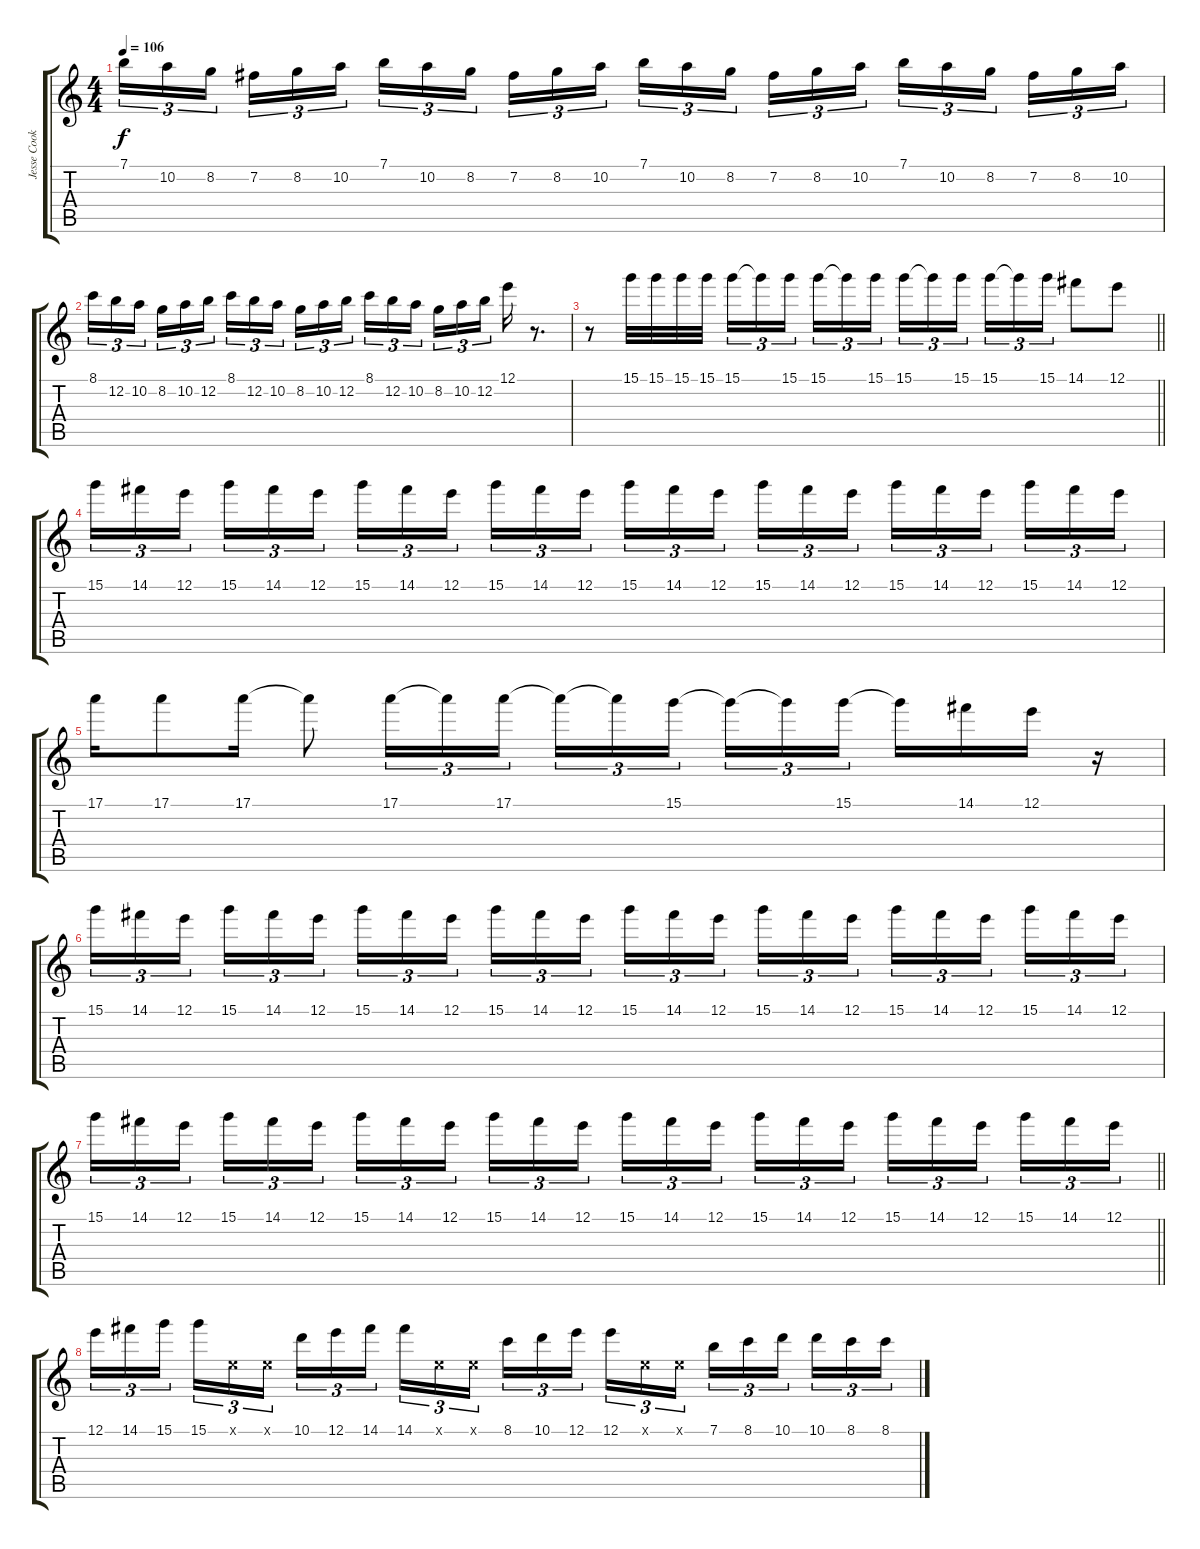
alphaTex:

\track ("Jesse Cook" "Jesse Cook") {instrument acousticguitarnylon}
\staff {score tabs}
\tuning (E4 B3 G3 D3 A2 E2) {hide}
\ts (4 4)
\tempo 106
\clef g2
\ks c
7.1.16{tu (3 2) dy f} 10.2.16{tu (3 2)} 8.2.16{tu (3 2) beam splitsecondary} 7.2.16{tu (3 2)} 8.2.16{tu (3 2)} 10.2.16{tu (3 2)} 7.1.16{tu (3 2)} 10.2.16{tu (3 2)} 8.2.16{tu (3 2) beam splitsecondary} 7.2.16{tu (3 2)} 8.2.16{tu (3 2)} 10.2.16{tu (3 2)} 7.1.16{tu (3 2)} 10.2.16{tu (3 2)} 8.2.16{tu (3 2) beam splitsecondary} 7.2.16{tu (3 2)} 8.2.16{tu (3 2)} 10.2.16{tu (3 2)} 7.1.16{tu (3 2)} 10.2.16{tu (3 2)} 8.2.16{tu (3 2) beam splitsecondary} 7.2.16{tu (3 2)} 8.2.16{tu (3 2)} 10.2.16{tu (3 2)} |
8.1.16{tu (3 2)} 12.2.16{tu (3 2)} 10.2.16{tu (3 2) beam splitsecondary} 8.2.16{tu (3 2)} 10.2.16{tu (3 2)} 12.2.16{tu (3 2)} 8.1.16{tu (3 2)} 12.2.16{tu (3 2)} 10.2.16{tu (3 2) beam splitsecondary} 8.2.16{tu (3 2)} 10.2.16{tu (3 2)} 12.2.16{tu (3 2)} 8.1.16{tu (3 2)} 12.2.16{tu (3 2)} 10.2.16{tu (3 2) beam splitsecondary} 8.2.16{tu (3 2)} 10.2.16{tu (3 2)} 12.2.16{tu (3 2)} 12.1.16 r.8{d} |
\barLineRight lightlight
r.8 15.1.32 15.1.32 15.1.32 15.1.32 15.1.16{tu (3 2)} 15.1{t}.16{tu (3 2)} 15.1.16{tu (3 2) beam splitsecondary} 15.1.16{tu (3 2)} 15.1{t}.16{tu (3 2)} 15.1.16{tu (3 2)} 15.1.16{tu (3 2)} 15.1{t}.16{tu (3 2)} 15.1.16{tu (3 2) beam splitsecondary} 15.1.16{tu (3 2)} 15.1{t}.16{tu (3 2)} 15.1.16{tu (3 2)} 14.1.8 12.1.8 |
15.1.16{tu (3 2)} 14.1.16{tu (3 2)} 12.1.16{tu (3 2) beam splitsecondary} 15.1.16{tu (3 2)} 14.1.16{tu (3 2)} 12.1.16{tu (3 2)} 15.1.16{tu (3 2)} 14.1.16{tu (3 2)} 12.1.16{tu (3 2) beam splitsecondary} 15.1.16{tu (3 2)} 14.1.16{tu (3 2)} 12.1.16{tu (3 2)} 15.1.16{tu (3 2)} 14.1.16{tu (3 2)} 12.1.16{tu (3 2) beam splitsecondary} 15.1.16{tu (3 2)} 14.1.16{tu (3 2)} 12.1.16{tu (3 2)} 15.1.16{tu (3 2)} 14.1.16{tu (3 2)} 12.1.16{tu (3 2) beam splitsecondary} 15.1.16{tu (3 2)} 14.1.16{tu (3 2)} 12.1.16{tu (3 2)} |
17.1.16 17.1.8 17.1.16 17.1{t}.8 17.1.16{tu (3 2)} 17.1{t}.16{tu (3 2)} 17.1.16{tu (3 2)} 17.1{t}.16{tu (3 2)} 17.1{t}.16{tu (3 2)} 15.1.16{tu (3 2) beam splitsecondary} 15.1{t}.16{tu (3 2)} 15.1{t}.16{tu (3 2)} 15.1.16{tu (3 2)} 15.1{t}.16 14.1.16 12.1.16 r.16 |
15.1.16{tu (3 2)} 14.1.16{tu (3 2)} 12.1.16{tu (3 2) beam splitsecondary} 15.1.16{tu (3 2)} 14.1.16{tu (3 2)} 12.1.16{tu (3 2)} 15.1.16{tu (3 2)} 14.1.16{tu (3 2)} 12.1.16{tu (3 2) beam splitsecondary} 15.1.16{tu (3 2)} 14.1.16{tu (3 2)} 12.1.16{tu (3 2)} 15.1.16{tu (3 2)} 14.1.16{tu (3 2)} 12.1.16{tu (3 2) beam splitsecondary} 15.1.16{tu (3 2)} 14.1.16{tu (3 2)} 12.1.16{tu (3 2)} 15.1.16{tu (3 2)} 14.1.16{tu (3 2)} 12.1.16{tu (3 2) beam splitsecondary} 15.1.16{tu (3 2)} 14.1.16{tu (3 2)} 12.1.16{tu (3 2)} |
\barLineRight lightlight
15.1.16{tu (3 2)} 14.1.16{tu (3 2)} 12.1.16{tu (3 2) beam splitsecondary} 15.1.16{tu (3 2)} 14.1.16{tu (3 2)} 12.1.16{tu (3 2)} 15.1.16{tu (3 2)} 14.1.16{tu (3 2)} 12.1.16{tu (3 2) beam splitsecondary} 15.1.16{tu (3 2)} 14.1.16{tu (3 2)} 12.1.16{tu (3 2)} 15.1.16{tu (3 2)} 14.1.16{tu (3 2)} 12.1.16{tu (3 2) beam splitsecondary} 15.1.16{tu (3 2)} 14.1.16{tu (3 2)} 12.1.16{tu (3 2)} 15.1.16{tu (3 2)} 14.1.16{tu (3 2)} 12.1.16{tu (3 2) beam splitsecondary} 15.1.16{tu (3 2)} 14.1.16{tu (3 2)} 12.1.16{tu (3 2)} |
12.1.16{tu (3 2)} 14.1.16{tu (3 2)} 15.1.16{tu (3 2) beam splitsecondary} 15.1.16{tu (3 2)} 0.1{x}.16{tu (3 2)} 0.1{x}.16{tu (3 2)} 10.1.16{tu (3 2)} 12.1.16{tu (3 2)} 14.1.16{tu (3 2) beam splitsecondary} 14.1.16{tu (3 2)} 0.1{x}.16{tu (3 2)} 0.1{x}.16{tu (3 2)} 8.1.16{tu (3 2)} 10.1.16{tu (3 2)} 12.1.16{tu (3 2) beam splitsecondary} 12.1.16{tu (3 2)} 0.1{x}.16{tu (3 2)} 0.1{x}.16{tu (3 2)} 7.1.16{tu (3 2)} 8.1.16{tu (3 2)} 10.1.16{tu (3 2) beam splitsecondary} 10.1.16{tu (3 2)} 8.1.16{tu (3 2)} 8.1.16{tu (3 2)}
